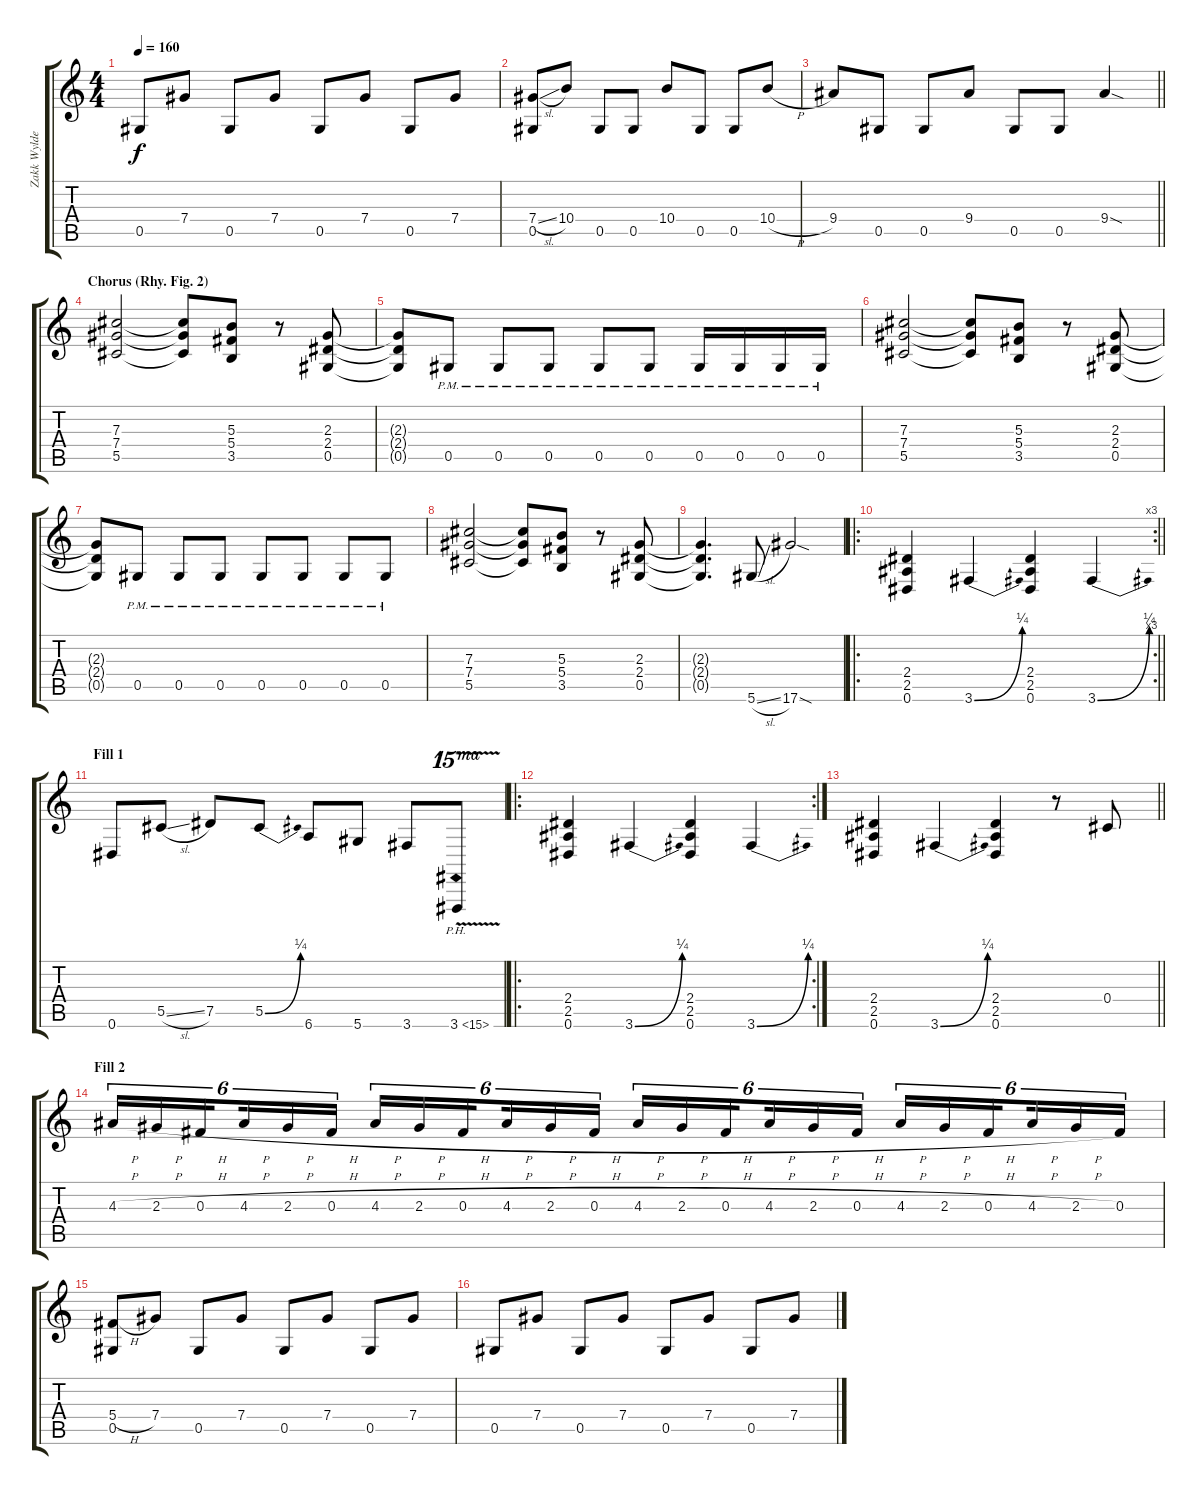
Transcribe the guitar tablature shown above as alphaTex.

\track ("Zakk Wylde (Rhytm Gtr.2)" "Zakk Wylde") {instrument distortionguitar}
\staff {score tabs}
\tuning (Eb4 Bb3 Gb3 Db3 Ab2 Eb2) {hide}
\ts (4 4)
\tempo 160
\clef g2
\ks c
0.5.8{dy f} 7.4.8 0.5.8 7.4.8 0.5.8 7.4.8 0.5.8 7.4.8 |
(7.4{sl} 0.5).8 10.4.8 0.5.8 0.5.8 10.4.8 0.5.8 0.5.8 10.4{h}.8 |
\barLineRight lightlight
9.4.8 0.5.8 0.5.8 9.4.8 0.5.8 0.5.8 9.4{sod}.4 |
\section ("" "Chorus (Rhy. Fig. 2)")
(7.3 7.4 5.5).2 (7.3{t} 7.4{t} 5.5{t}).8 (5.3 5.4 3.5).8 r.8 (2.3 2.4 0.5).8 |
(2.3{t} 2.4{t} 0.5{t}).8 0.5{pm}.8 0.5{pm}.8 0.5{pm}.8 0.5{pm}.8 0.5{pm}.8 0.5{pm}.16 0.5{pm}.16 0.5{pm}.16 0.5{pm}.16 |
(7.3 7.4 5.5).2 (7.3{t} 7.4{t} 5.5{t}).8 (5.3 5.4 3.5).8 r.8 (2.3 2.4 0.5).8 |
(2.3{t} 2.4{t} 0.5{t}).8 0.5{pm}.8 0.5{pm}.8 0.5{pm}.8 0.5{pm}.8 0.5{pm}.8 0.5{pm}.8 0.5{pm}.8 |
(7.3 7.4 5.5).2 (7.3{t} 7.4{t} 5.5{t}).8 (5.3 5.4 3.5).8 r.8 (2.3 2.4 0.5).8 |
(2.3{t} 2.4{t} 0.5{t}).4{d} 5.6{sl}.8 17.6{sod}.2 |
\ro
\rc 3
\barLineRight lightlight
(2.4 2.5 0.6).4 3.6{be (bend 0 0 60 1)}.4 (2.4 2.5 0.6).4 3.6{be (bend 0 0 60 1)}.4 |
\section ("" "Fill 1")
0.6.8 5.5{sl}.8 7.5.8 5.5{be (bend 0 0 60 1)}.8 6.6.8 5.6.8 3.6.8 3.6{ph 12 v}.8{ot 15ma} |
\ro
\rc 2
(2.4 2.5 0.6).4 3.6{be (bend 0 0 60 1)}.4 (2.4 2.5 0.6).4 3.6{be (bend 0 0 60 1)}.4 |
\barLineRight lightlight
(2.4 2.5 0.6).4 3.6{be (bend 0 0 60 1)}.4 (2.4 2.5 0.6).4 r.8 0.4.8 |
\section ("" "Fill 2")
4.3{h}.16{tu (6 4)} 2.3{h}.16{tu (6 4)} 0.3{h}.16{tu (6 4) beam splitsecondary} 4.3{h}.16{tu (6 4)} 2.3{h}.16{tu (6 4)} 0.3{h}.16{tu (6 4)} 4.3{h}.16{tu (6 4)} 2.3{h}.16{tu (6 4)} 0.3{h}.16{tu (6 4) beam splitsecondary} 4.3{h}.16{tu (6 4)} 2.3{h}.16{tu (6 4)} 0.3{h}.16{tu (6 4)} 4.3{h}.16{tu (6 4)} 2.3{h}.16{tu (6 4)} 0.3{h}.16{tu (6 4) beam splitsecondary} 4.3{h}.16{tu (6 4)} 2.3{h}.16{tu (6 4)} 0.3{h}.16{tu (6 4)} 4.3{h}.16{tu (6 4)} 2.3{h}.16{tu (6 4)} 0.3{h}.16{tu (6 4) beam splitsecondary} 4.3{h}.16{tu (6 4)} 2.3{h}.16{tu (6 4)} 0.3.16{tu (6 4)} |
(5.4{h} 0.5).8 7.4.8 0.5.8 7.4.8 0.5.8 7.4.8 0.5.8 7.4.8 |
0.5.8 7.4.8 0.5.8 7.4.8 0.5.8 7.4.8 0.5.8 7.4.8
